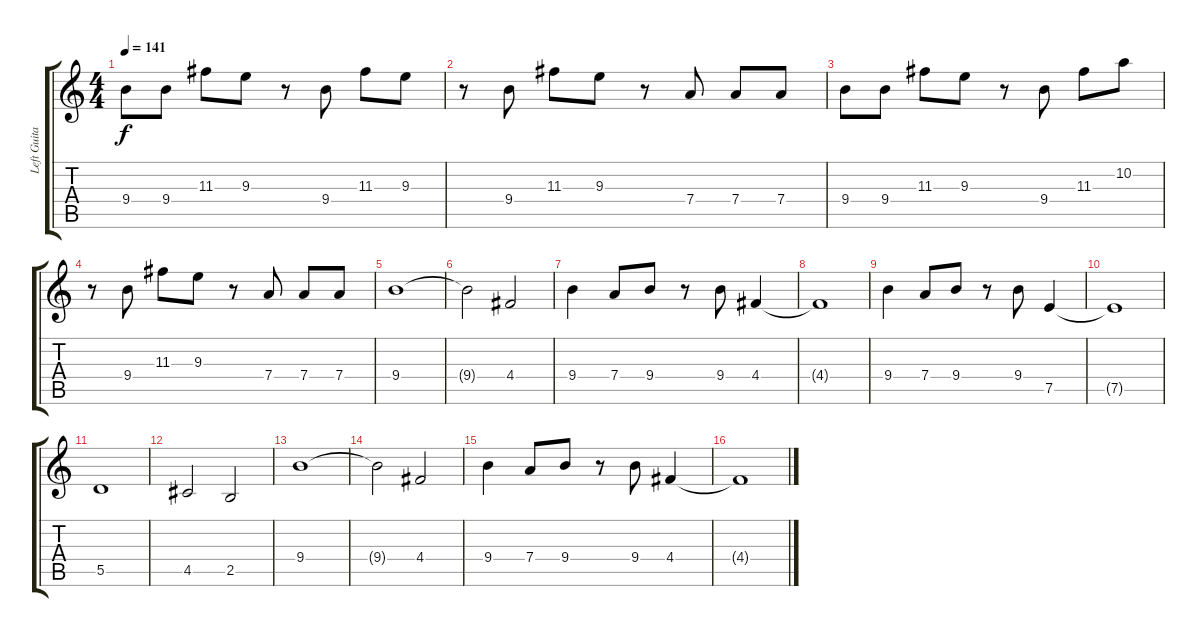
\track ("Left Guitar" "Left Guita") {instrument distortionguitar}
\staff {score tabs}
\tuning (E4 B3 G3 D3 A2 E2) {hide}
\ts (4 4)
\tempo 141
\clef g2
\ks c
9.4.8{dy f} 9.4.8 11.3.8 9.3.8 r.8 9.4.8 11.3.8 9.3.8 |
r.8 9.4.8 11.3.8 9.3.8 r.8 7.4.8 7.4.8 7.4.8 |
9.4.8 9.4.8 11.3.8 9.3.8 r.8 9.4.8 11.3.8 10.2.8 |
r.8 9.4.8 11.3.8 9.3.8 r.8 7.4.8 7.4.8 7.4.8 |
9.4.1 |
9.4{t}.2 4.4.2 |
9.4.4 7.4.8 9.4.8 r.8 9.4.8 4.4.4 |
4.4{t}.1 |
9.4.4 7.4.8 9.4.8 r.8 9.4.8 7.5.4 |
7.5{t}.1 |
5.5.1 |
4.5.2 2.5.2 |
9.4.1 |
9.4{t}.2 4.4.2 |
9.4.4 7.4.8 9.4.8 r.8 9.4.8 4.4.4 |
4.4{t}.1
